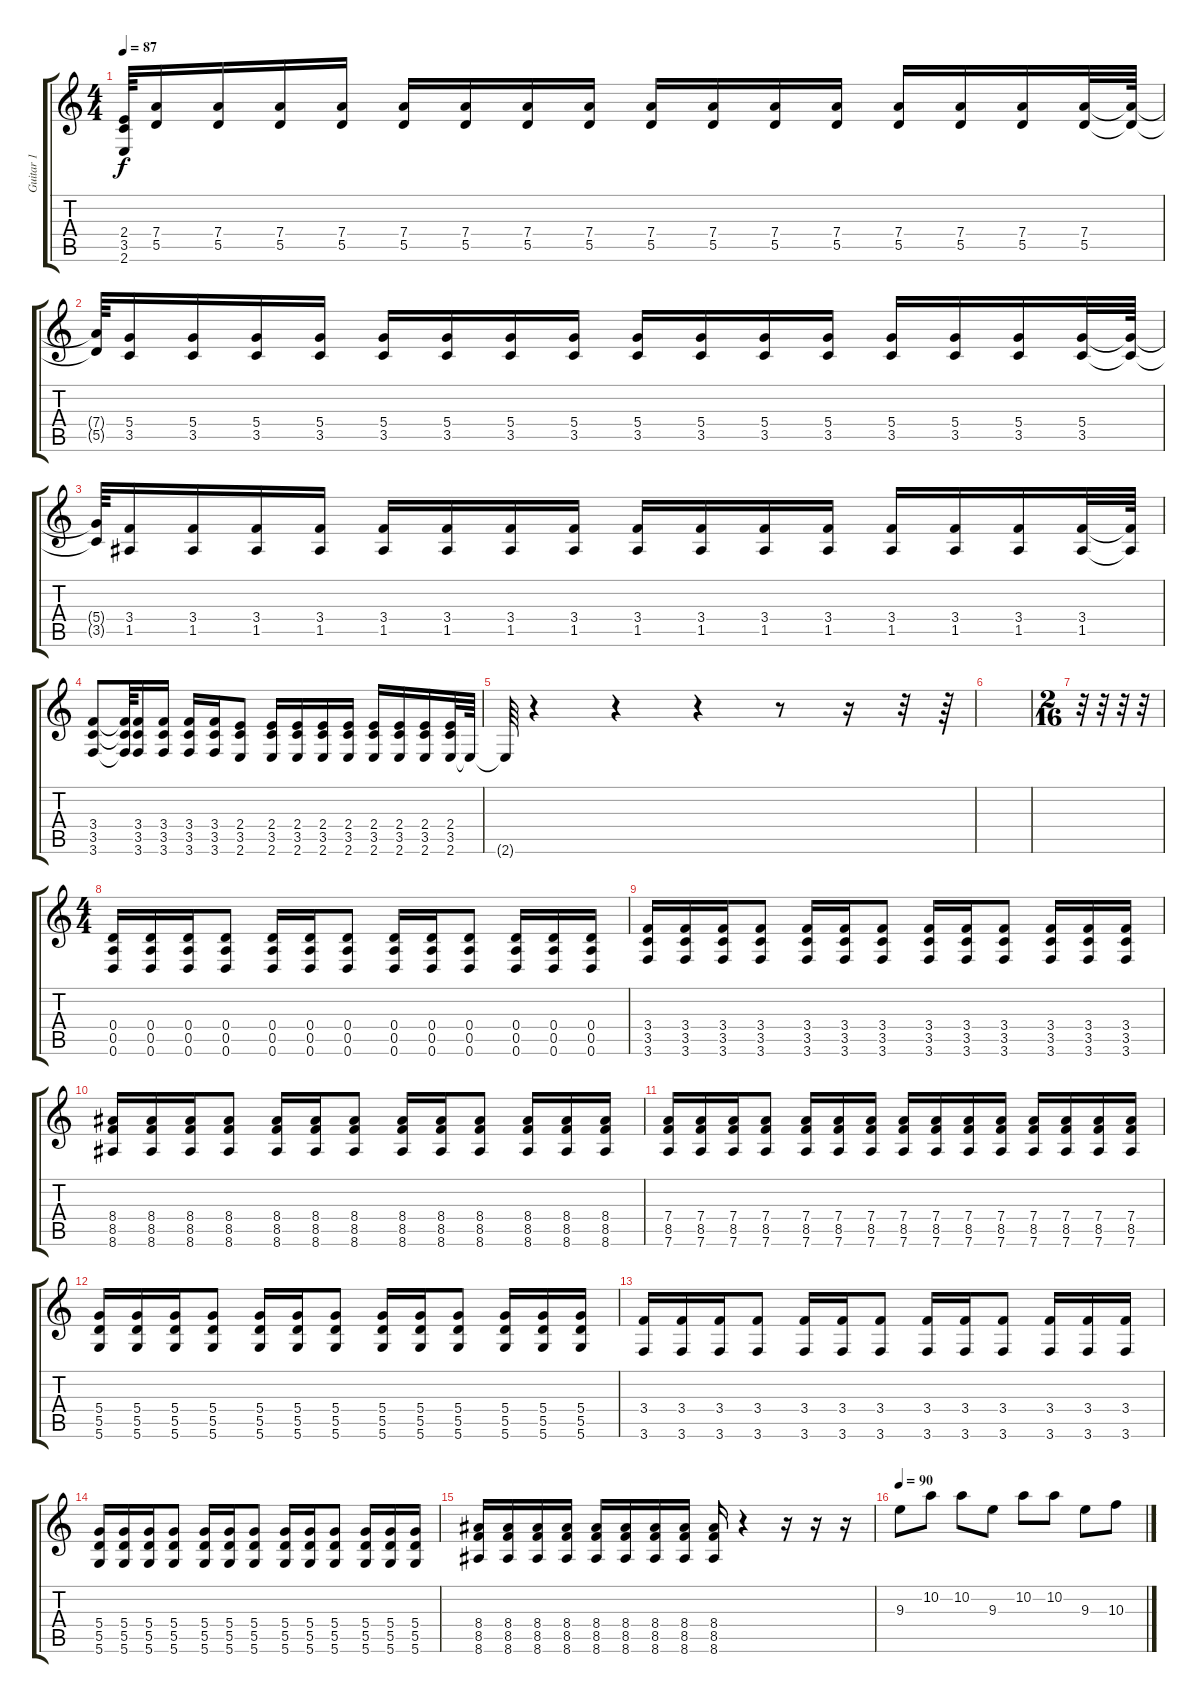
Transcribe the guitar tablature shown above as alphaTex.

\track ("Guitar 1" "Guitar 1") {instrument overdrivenguitar}
\staff {score tabs}
\tuning (E4 B3 G3 D3 A2 D2) {hide}
\ts (4 4)
\tempo 87
\clef g2
\ks c
(2.4{t} 3.5{t} 2.6{t}).64{dy f} (7.4 5.5).16{volume 12} (7.4 5.5).16 (7.4 5.5).16 (7.4 5.5).16 (7.4 5.5).16 (7.4 5.5).16 (7.4 5.5).16 (7.4 5.5).16 (7.4 5.5).16 (7.4 5.5).16 (7.4 5.5).16 (7.4 5.5).16 (7.4 5.5).16 (7.4 5.5).16 (7.4 5.5).16 (7.4 5.5).32 (7.4{t} 5.5{t}).64 |
(7.4{t} 5.5{t}).64 (5.4 3.5).16 (5.4 3.5).16 (5.4 3.5).16 (5.4 3.5).16 (5.4 3.5).16 (5.4 3.5).16 (5.4 3.5).16 (5.4 3.5).16 (5.4 3.5).16 (5.4 3.5).16 (5.4 3.5).16 (5.4 3.5).16 (5.4 3.5).16 (5.4 3.5).16 (5.4 3.5).16 (5.4 3.5).32 (5.4{t} 3.5{t}).64 |
(5.4{t} 3.5{t}).64 (3.4 1.5).16 (3.4 1.5).16 (3.4 1.5).16 (3.4 1.5).16 (3.4 1.5).16 (3.4 1.5).16 (3.4 1.5).16 (3.4 1.5).16 (3.4 1.5).16 (3.4 1.5).16 (3.4 1.5).16 (3.4 1.5).16 (3.4 1.5).16 (3.4 1.5).16 (3.4 1.5).16 (3.4 1.5).32 (3.4{t} 1.5{t}).64 |
(3.4 3.5 3.6).8{volume 16} (3.4{t} 3.5{t} 3.6{t}).64 (3.4 3.5 3.6).16 (3.4 3.5 3.6).16 (3.4 3.5 3.6).16 (3.4 3.5 3.6).16 (2.4 3.5 2.6).8 (2.4 3.5 2.6).16 (2.4 3.5 2.6).16 (2.4 3.5 2.6).16 (2.4 3.5 2.6).16 (2.4 3.5 2.6).16 (2.4 3.5 2.6).16 (2.4 3.5 2.6).16 (2.4 3.5 2.6).32 2.6{t}.64 |
2.6{t}.64 r.4 r.4 r.4 r.8 r.16 r.32 r.64 |
|
\ts (2 16)
r.32 r.32 r.32 r.32 |
\ts (4 4)
(0.4 0.5 0.6).16 (0.4 0.5 0.6).16 (0.4 0.5 0.6).16 (0.4 0.5 0.6).8 (0.4 0.5 0.6).16 (0.4 0.5 0.6).16 (0.4 0.5 0.6).8 (0.4 0.5 0.6).16 (0.4 0.5 0.6).16 (0.4 0.5 0.6).8 (0.4 0.5 0.6).16 (0.4 0.5 0.6).16 (0.4 0.5 0.6).16 |
(3.4 3.5 3.6).16 (3.4 3.5 3.6).16 (3.4 3.5 3.6).16 (3.4 3.5 3.6).8 (3.4 3.5 3.6).16 (3.4 3.5 3.6).16 (3.4 3.5 3.6).8 (3.4 3.5 3.6).16 (3.4 3.5 3.6).16 (3.4 3.5 3.6).8 (3.4 3.5 3.6).16 (3.4 3.5 3.6).16 (3.4 3.5 3.6).16 |
(8.4 8.5 8.6).16 (8.4 8.5 8.6).16 (8.4 8.5 8.6).16 (8.4 8.5 8.6).8 (8.4 8.5 8.6).16 (8.4 8.5 8.6).16 (8.4 8.5 8.6).8 (8.4 8.5 8.6).16 (8.4 8.5 8.6).16 (8.4 8.5 8.6).8 (8.4 8.5 8.6).16 (8.4 8.5 8.6).16 (8.4 8.5 8.6).16 |
(7.4 8.5 7.6).16 (7.4 8.5 7.6).16 (7.4 8.5 7.6).16 (7.4 8.5 7.6).8 (7.4 8.5 7.6).16 (7.4 8.5 7.6).16 (7.4 8.5 7.6).16 (7.4 8.5 7.6).16 (7.4 8.5 7.6).16 (7.4 8.5 7.6).16 (7.4 8.5 7.6).16 (7.4 8.5 7.6).16 (7.4 8.5 7.6).16 (7.4 8.5 7.6).16 (7.4 8.5 7.6).16 |
(5.4 5.5 5.6).16 (5.4 5.5 5.6).16 (5.4 5.5 5.6).16 (5.4 5.5 5.6).8 (5.4 5.5 5.6).16 (5.4 5.5 5.6).16 (5.4 5.5 5.6).8 (5.4 5.5 5.6).16 (5.4 5.5 5.6).16 (5.4 5.5 5.6).8 (5.4 5.5 5.6).16 (5.4 5.5 5.6).16 (5.4 5.5 5.6).16 |
(3.4 3.6).16 (3.4 3.6).16 (3.4 3.6).16 (3.4 3.6).8 (3.4 3.6).16 (3.4 3.6).16 (3.4 3.6).8 (3.4 3.6).16 (3.4 3.6).16 (3.4 3.6).8 (3.4 3.6).16 (3.4 3.6).16 (3.4 3.6).16 |
(5.4 5.5 5.6).16 (5.4 5.5 5.6).16 (5.4 5.5 5.6).16 (5.4 5.5 5.6).8 (5.4 5.5 5.6).16 (5.4 5.5 5.6).16 (5.4 5.5 5.6).8 (5.4 5.5 5.6).16 (5.4 5.5 5.6).16 (5.4 5.5 5.6).8 (5.4 5.5 5.6).16 (5.4 5.5 5.6).16 (5.4 5.5 5.6).16 |
(8.4 8.5 8.6).16 (8.4 8.5 8.6).16 (8.4 8.5 8.6).16 (8.4 8.5 8.6).16 (8.4 8.5 8.6).16 (8.4 8.5 8.6).16 (8.4 8.5 8.6).16 (8.4 8.5 8.6).16 (8.4 8.5 8.6).16 r.4 r.16 r.16 r.16 |
\tempo 90
9.3.8{instrument electricguitarclean} 10.2.8 10.2.8 9.3.8 10.2.8 10.2.8 9.3.8 10.3.8
